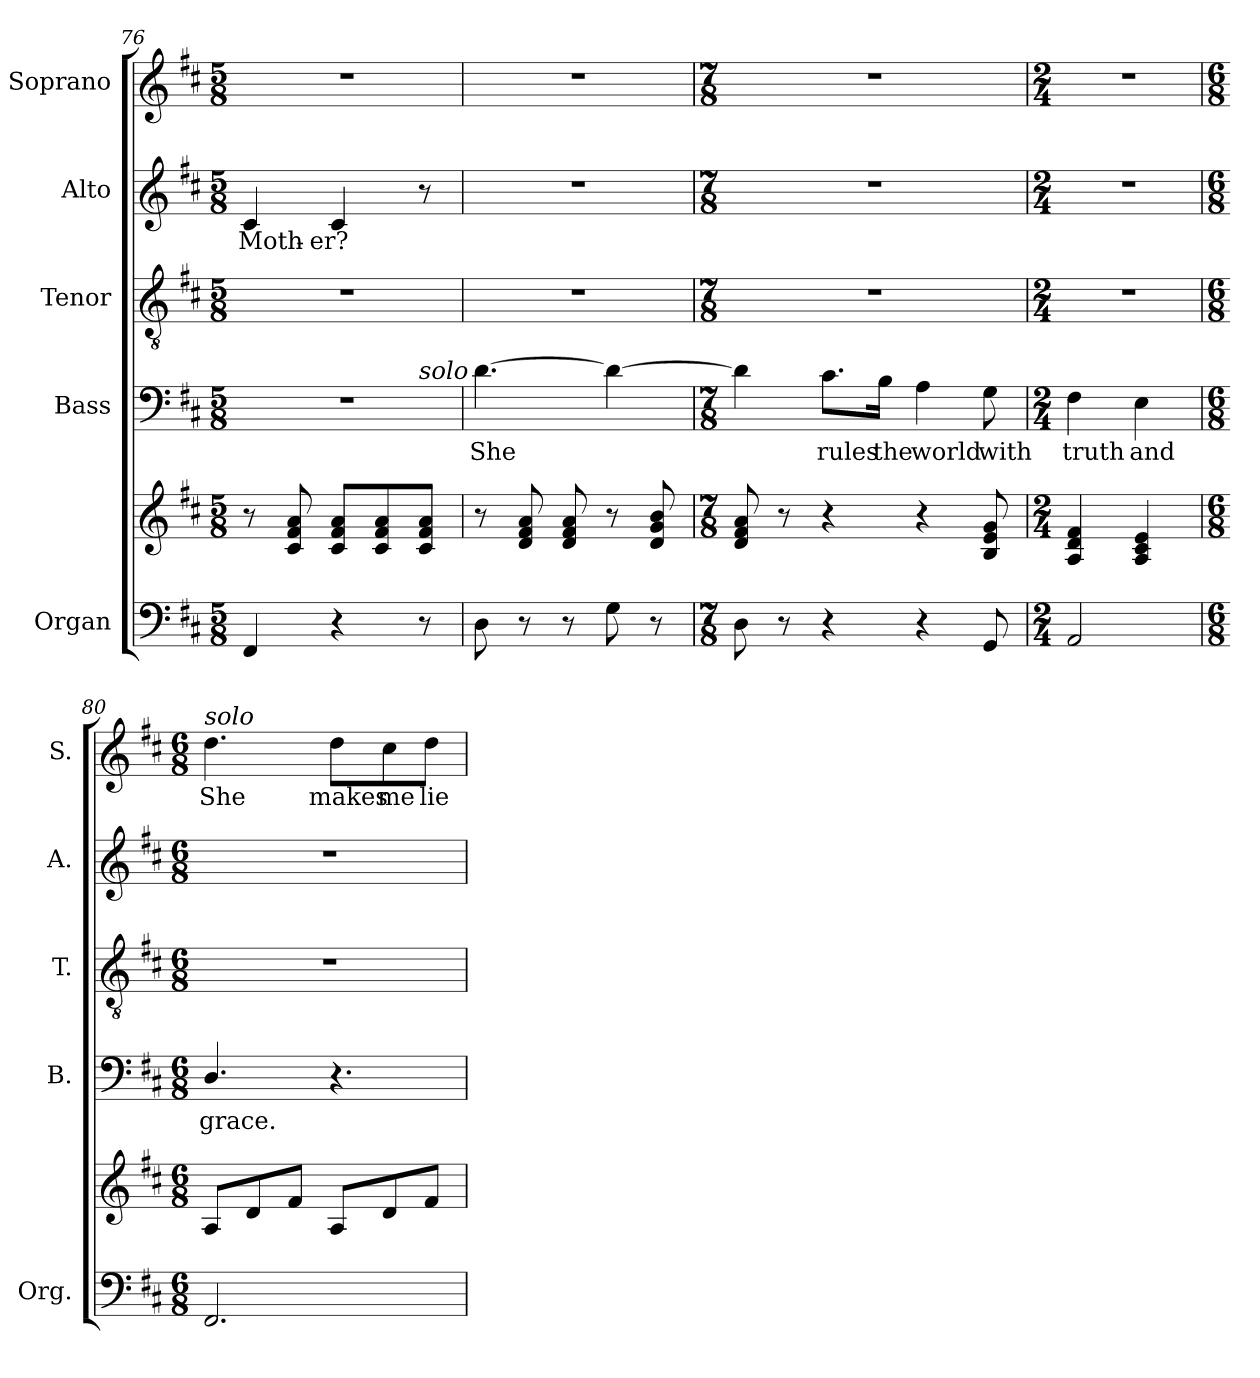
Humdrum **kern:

**kern	**kern	**kern	**text	**kern	**kern	**text	**kern	**text
*part5	*part5	*part4	*part4	*part3	*part2	*part2	*part1	*part1
*staff6	*staff5	*staff4	*staff4	*staff3	*staff2	*staff2	*staff1	*staff1
*I"Organ	*	*I"Bass	*	*I"Tenor	*I"Alto	*	*I"Soprano	*
*I'Org.	*	*I'B.	*	*I'T.	*I'A.	*	*I'S.	*
*clefF4	*clefG2	*clefF4	*	*clefGv2	*clefG2	*	*clefG2	*
*	*	*	*	*ITrd7c12	*	*	*	*
*k[f#c#]	*k[f#c#]	*k[f#c#]	*	*k[f#c#]	*k[f#c#]	*	*k[f#c#]	*
*D:	*D:	*D:	*	*D:	*D:	*	*D:	*
*M5/8	*M5/8	*M5/8	*	*M5/8	*M5/8	*	*M5/8	*
=76	=76	=76	=76	=76	=76	=76	=76	=76
!	!	!LO:N:vis=1	!	!LO:N:vis=1	!	!	!	!
!	!	!	!	!	!	!LO:LY:b:color=#000000	!LO:N:vis=1	!
*	*	*^	*	*	*	*	*	*
4FF#i/	8r	8%5r	2ryy	.	8%5r	4c#i/	Moth-	8%5r	.
.	8c#i/ 8f#i 8ai	.	.	.	.	.	.	.	.
!	!	!	!	!	!	!	!LO:LY:b:color=#000000	!	!
4r	8c#i/ 8f#i/ 8ai/L	.	.	.	.	4c#i/	-er?	.	.
.	8c#i/ 8f#i/ 8ai/	.	.	.	.	.	.	.	.
!	!	!	!LO:TX:a:i:t=solo	!	!	!	!	!	!
8r	8c#i/ 8f#i/ 8ai/J	.	8ryy	.	.	8r	.	.	.
*	*	*v	*v	*	*	*	*	*	*
=77	=77	=77	=77	=77	=77	=77	=77	=77
*	*	*^	*	*	*	*	*	*
!	!	!	!	!LO:LY:b:color=#000000	!LO:N:vis=1	!LO:N:vis=1	!	!LO:N:vis=1	!
*	*	*v	*v	*	*	*	*	*	*
8Di\	8r	[4.di\	She	8%5r	8%5r	.	8%5r	.
8r	8di/ 8f#i 8ai	.	.	.	.	.	.	.
8r	8di/ 8f#i 8ai	.	.	.	.	.	.	.
8Gi\	8r	4di\_	.	.	.	.	.	.
8r	8di/ 8gi 8bi	.	.	.	.	.	.	.
!!LO:PB:g=z
=78	=78	=78	=78	=78	=78	=78	=78	=78
*M7/8	*M7/8	*M7/8	*	*M7/8	*M7/8	*	*M7/8	*
!	!	!	!	!LO:N:vis=1	!LO:N:vis=1	!	!LO:N:vis=1	!
8Di\	8di/ 8f#i 8ai	4di\]	.	2..r	2..r	.	2..r	.
8r	8r	.	.	.	.	.	.	.
!	!	!	!LO:LY:b:color=#000000	!	!	!	!	!
4r	4r	8.c#i\L	rules	.	.	.	.	.
!	!	!	!LO:LY:b:color=#000000	!	!	!	!	!
.	.	16Bi\Jk	the	.	.	.	.	.
!	!	!	!LO:LY:b:color=#000000	!	!	!	!	!
4r	4r	4Ai\	world	.	.	.	.	.
!	!	!	!LO:LY:b:color=#000000	!	!	!	!	!
8GGi/	8Bi/ 8ei 8gi	8Gi\	with	.	.	.	.	.
=79	=79	=79	=79	=79	=79	=79	=79	=79
*M2/4	*M2/4	*M2/4	*	*M2/4	*M2/4	*	*M2/4	*
!	!	!	!LO:LY:b:color=#000000	!LO:N:vis=1	!LO:N:vis=1	!	!LO:N:vis=1	!
2AAi/	4Ai/ 4di 4f#i	4F#i\	truth	2r	2r	.	2r	.
!	!	!	!LO:LY:b:color=#000000	!	!	!	!	!
.	4Ai/ 4c#i 4ei	4Ei\	and	.	.	.	.	.
=80	=80	=80	=80	=80	=80	=80	=80	=80
*M6/8	*M6/8	*M6/8	*	*M6/8	*M6/8	*	*M6/8	*
!	!	!	!LO:LY:b:color=#000000	!LO:N:vis=1	!LO:N:vis=1	!	!	!
!	!	!	!	!	!	!	!LO:TX:a:i:t=solo	!
!	!	!	!	!	!	!	!	!LO:LY:b:color=#000000
2.FF#i/	8Ai/L	4.Di/	grace.	2.r	2.r	.	4.ddi\	She
.	8di/	.	.	.	.	.	.	.
.	8f#i/J	.	.	.	.	.	.	.
!	!	!	!	!	!	!	!	!LO:LY:b:color=#000000
.	8Ai/L	4.r	.	.	.	.	8ddi\L	makes
!	!	!	!	!	!	!	!	!LO:LY:b:color=#000000
.	8di/	.	.	.	.	.	8cc#i\	me
!	!	!	!	!	!	!	!	!LO:LY:b:color=#000000
.	8f#i/J	.	.	.	.	.	8ddi\J	lie
=	=	=	=	=	=	=	=	=
*-	*-	*-	*-	*-	*-	*-	*-	*-
